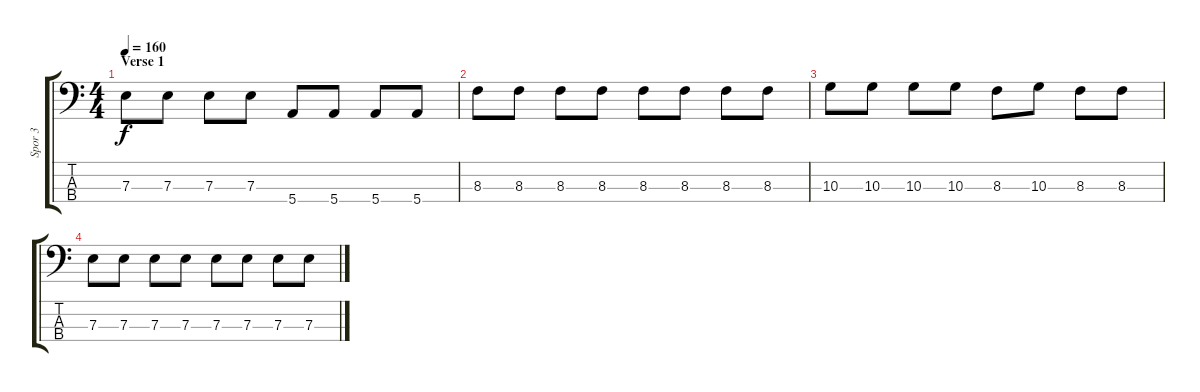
\track ("Spor 3" "Spor 3") {instrument electricbasspick}
\staff {score tabs}
\tuning (G2 D2 A1 E1) {hide}
\ts (4 4)
\section ("" "Verse 1")
\tempo 160
\clef f4
\ks c
7.3.8{dy f} 7.3.8 7.3.8 7.3.8 5.4.8 5.4.8 5.4.8 5.4.8 |
8.3.8 8.3.8 8.3.8 8.3.8 8.3.8 8.3.8 8.3.8 8.3.8 |
10.3.8 10.3.8 10.3.8 10.3.8 8.3.8 10.3.8 8.3.8 8.3.8 |
7.3.8 7.3.8 7.3.8 7.3.8 7.3.8 7.3.8 7.3.8 7.3.8
